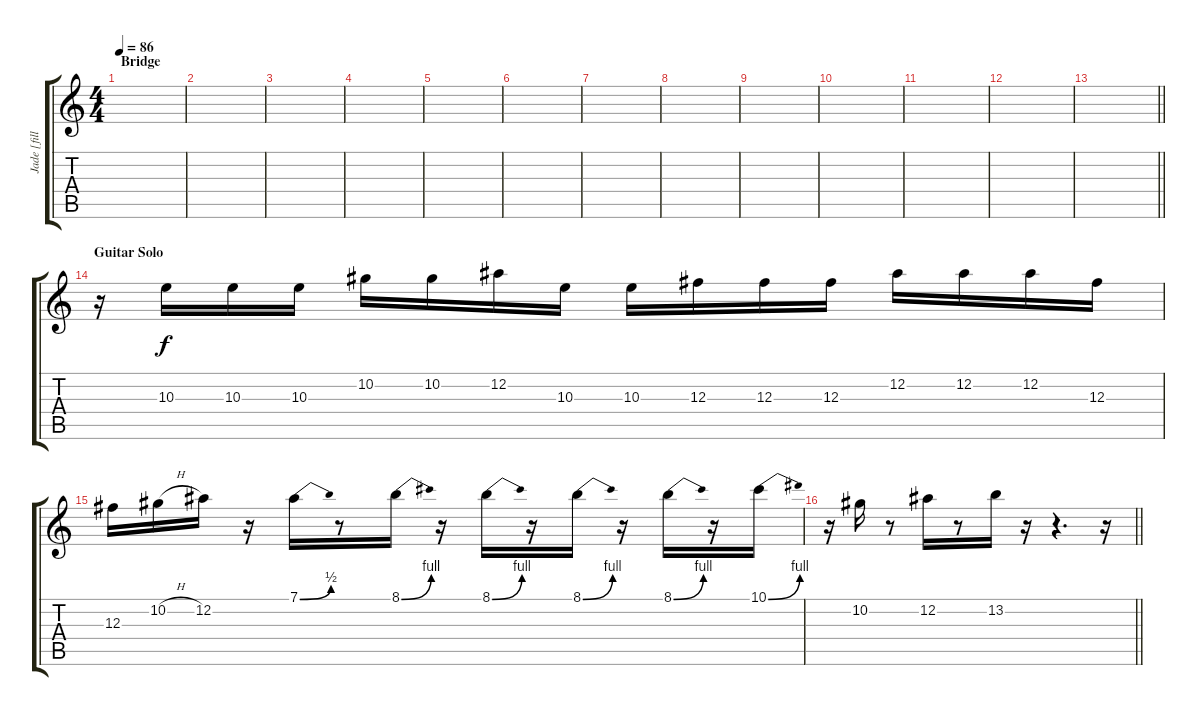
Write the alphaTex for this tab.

\track ("Jade [fills]" "Jade [fill") {instrument acousticguitarsteel}
\staff {score tabs}
\tuning (Eb4 Bb3 Gb3 Db3 Ab2 Eb2) {hide}
\ts (4 4)
\section ("" "Bridge")
\tempo 86
\clef g2
\ks c
|
|
|
|
|
|
|
|
|
|
|
|
\barLineRight lightlight
|
\section ("" "Guitar Solo")
r.16{volume 8 instrument distortionguitar} 10.3.16 10.3.16 10.3.16 10.2.16 10.2.16 12.2.16 10.3.16 10.3.16 12.3.16 12.3.16 12.3.16 12.2.16 12.2.16 12.2.16 12.3.16 |
12.3.16 10.2{h}.16 12.2.16 r.16 7.1{be (bend 0 0 60 2)}.16 r.8 8.1{be (bend 0 0 60 4)}.16 r.16 8.1{be (bend 0 0 60 4)}.16 r.16 8.1{be (bend 0 0 60 4)}.16 r.16 8.1{be (bend 0 0 60 4)}.16 r.16 10.1{be (bend 0 0 60 4)}.16 |
\barLineRight lightlight
r.16 10.2.16 r.8 12.2.16 r.8 13.2.16 r.16 r.4{d} r.16
